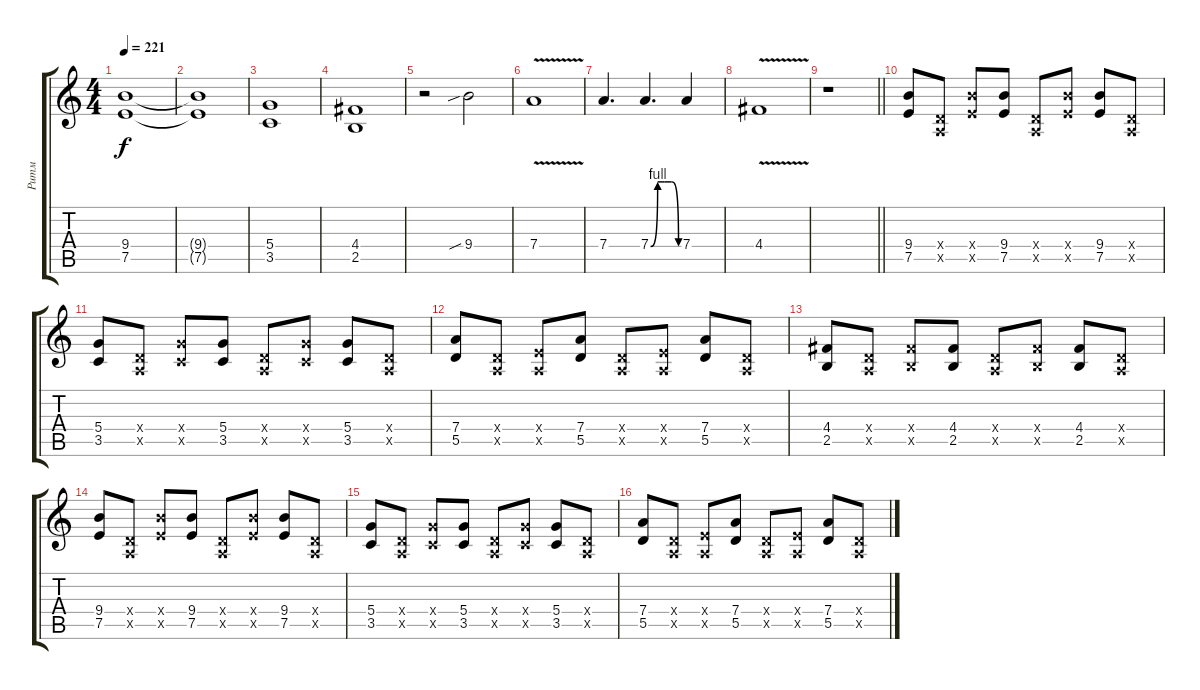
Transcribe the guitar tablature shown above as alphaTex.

\track ("Ритм" "Ритм") {instrument distortionguitar}
\staff {score tabs}
\tuning (E4 B3 G3 D3 A2 E2) {hide}
\ts (4 4)
\tempo 221
\clef g2
\ks c
(9.4 7.5).1{dy f} |
(9.4{t} 7.5{t}).1 |
(5.4 3.5).1 |
(4.4 2.5).1 |
r.2 9.4{sib}.2 |
7.4{v}.1 |
7.4.4{d} 7.4{be (custom 0 0 15 4 30 4 45 4 60 0)}.4{d} 7.4.4 |
4.4{v}.1 |
\barLineRight lightlight
r.1 |
(9.4 7.5).8 (0.4{x} 0.5{x}).8 (9.4{x} 7.5{x}).8 (9.4 7.5).8 (0.4{x} 0.5{x}).8 (9.4{x} 7.5{x}).8 (9.4 7.5).8 (0.4{x} 0.5{x}).8 |
(5.4 3.5).8 (0.4{x} 0.5{x}).8 (5.4{x} 3.5{x}).8 (5.4 3.5).8 (0.4{x} 0.5{x}).8 (5.4{x} 3.5{x}).8 (5.4 3.5).8 (0.4{x} 0.5{x}).8 |
(7.4 5.5).8 (0.4{x} 0.5{x}).8 (2.4{x} 0.5{x}).8 (7.4 5.5).8 (0.4{x} 0.5{x}).8 (2.4{x} 0.5{x}).8 (7.4 5.5).8 (0.4{x} 0.5{x}).8 |
(4.4 2.5).8 (0.4{x} 0.5{x}).8 (4.4{x} 2.5{x}).8 (4.4 2.5).8 (0.4{x} 0.5{x}).8 (4.4{x} 2.5{x}).8 (4.4 2.5).8 (0.4{x} 0.5{x}).8 |
(9.4 7.5).8 (0.4{x} 0.5{x}).8 (9.4{x} 7.5{x}).8 (9.4 7.5).8 (0.4{x} 0.5{x}).8 (9.4{x} 7.5{x}).8 (9.4 7.5).8 (0.4{x} 0.5{x}).8 |
(5.4 3.5).8 (0.4{x} 0.5{x}).8 (5.4{x} 3.5{x}).8 (5.4 3.5).8 (0.4{x} 0.5{x}).8 (5.4{x} 3.5{x}).8 (5.4 3.5).8 (0.4{x} 0.5{x}).8 |
(7.4 5.5).8 (0.4{x} 0.5{x}).8 (2.4{x} 0.5{x}).8 (7.4 5.5).8 (0.4{x} 0.5{x}).8 (2.4{x} 0.5{x}).8 (7.4 5.5).8 (0.4{x} 0.5{x}).8
